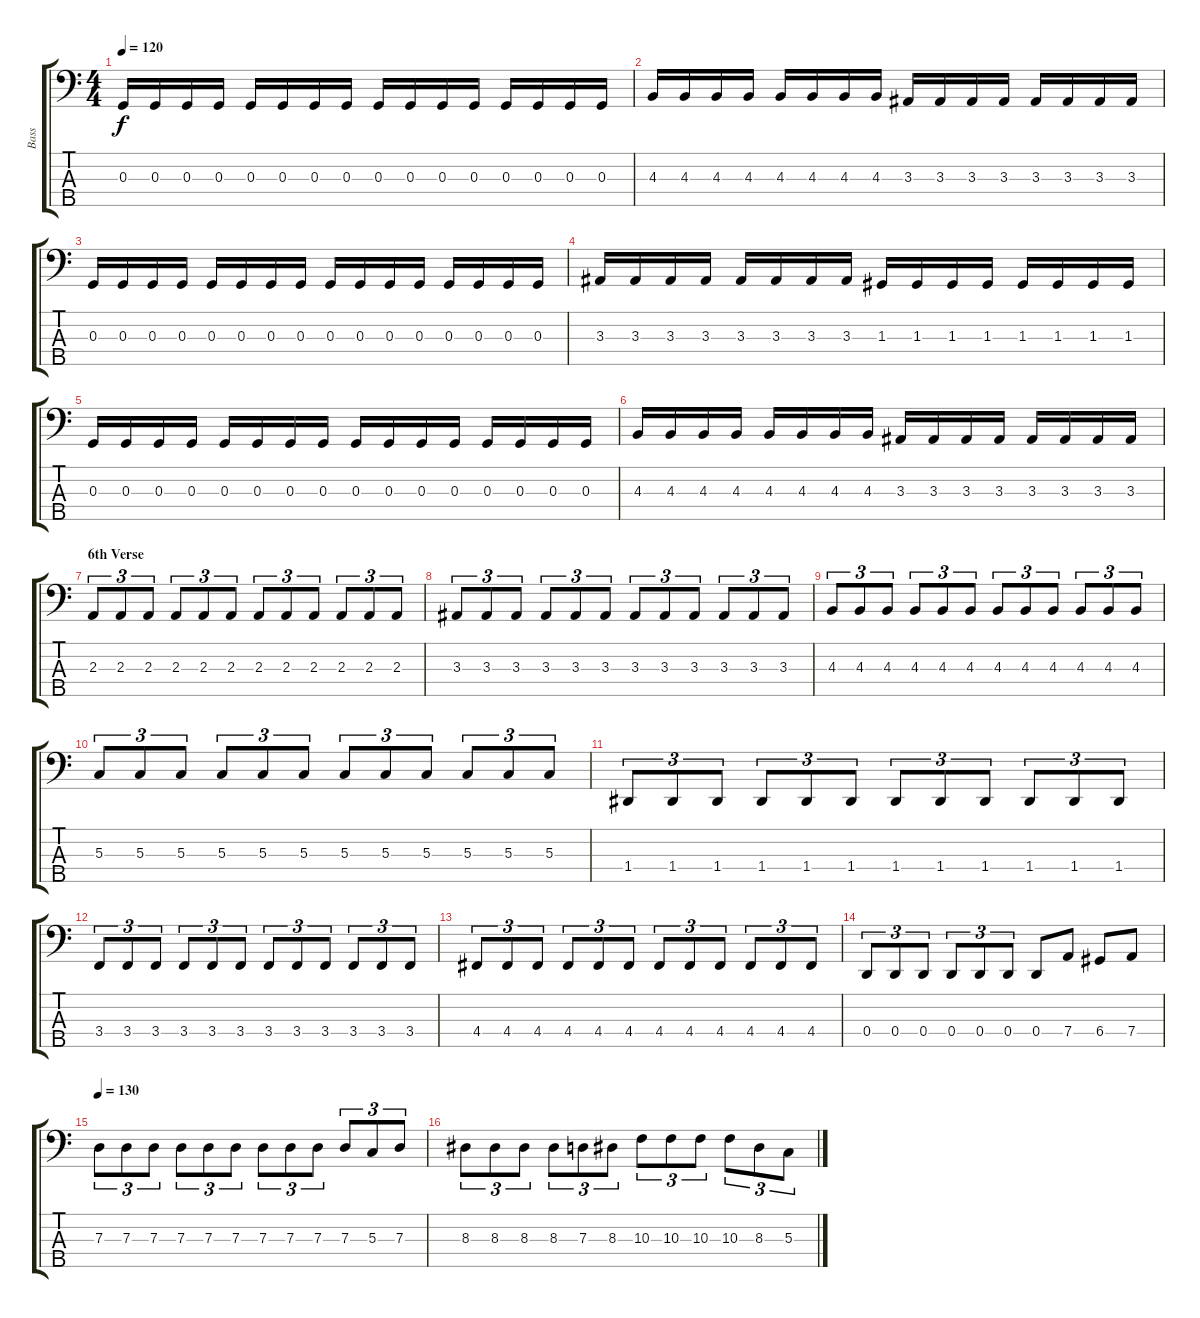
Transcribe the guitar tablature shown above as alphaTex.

\track ("Bass" "Bass") {instrument electricbassfinger}
\staff {score tabs}
\tuning (F2 C2 G1 D1 A0) {hide}
\ts (4 4)
\tempo 120
\clef f4
\ks c
0.3.16{dy f} 0.3.16 0.3.16 0.3.16 0.3.16 0.3.16 0.3.16 0.3.16 0.3.16 0.3.16 0.3.16 0.3.16 0.3.16 0.3.16 0.3.16 0.3.16 |
4.3.16 4.3.16 4.3.16 4.3.16 4.3.16 4.3.16 4.3.16 4.3.16 3.3.16 3.3.16 3.3.16 3.3.16 3.3.16 3.3.16 3.3.16 3.3.16 |
0.3.16 0.3.16 0.3.16 0.3.16 0.3.16 0.3.16 0.3.16 0.3.16 0.3.16 0.3.16 0.3.16 0.3.16 0.3.16 0.3.16 0.3.16 0.3.16 |
3.3.16 3.3.16 3.3.16 3.3.16 3.3.16 3.3.16 3.3.16 3.3.16 1.3.16 1.3.16 1.3.16 1.3.16 1.3.16 1.3.16 1.3.16 1.3.16 |
0.3.16 0.3.16 0.3.16 0.3.16 0.3.16 0.3.16 0.3.16 0.3.16 0.3.16 0.3.16 0.3.16 0.3.16 0.3.16 0.3.16 0.3.16 0.3.16 |
4.3.16 4.3.16 4.3.16 4.3.16 4.3.16 4.3.16 4.3.16 4.3.16 3.3.16 3.3.16 3.3.16 3.3.16 3.3.16 3.3.16 3.3.16 3.3.16 |
\section ("" "6th Verse")
2.3.8{tu (3 2)} 2.3.8{tu (3 2)} 2.3.8{tu (3 2)} 2.3.8{tu (3 2)} 2.3.8{tu (3 2)} 2.3.8{tu (3 2)} 2.3.8{tu (3 2)} 2.3.8{tu (3 2)} 2.3.8{tu (3 2)} 2.3.8{tu (3 2)} 2.3.8{tu (3 2)} 2.3.8{tu (3 2)} |
3.3.8{tu (3 2)} 3.3.8{tu (3 2)} 3.3.8{tu (3 2)} 3.3.8{tu (3 2)} 3.3.8{tu (3 2)} 3.3.8{tu (3 2)} 3.3.8{tu (3 2)} 3.3.8{tu (3 2)} 3.3.8{tu (3 2)} 3.3.8{tu (3 2)} 3.3.8{tu (3 2)} 3.3.8{tu (3 2)} |
4.3.8{tu (3 2)} 4.3.8{tu (3 2)} 4.3.8{tu (3 2)} 4.3.8{tu (3 2)} 4.3.8{tu (3 2)} 4.3.8{tu (3 2)} 4.3.8{tu (3 2)} 4.3.8{tu (3 2)} 4.3.8{tu (3 2)} 4.3.8{tu (3 2)} 4.3.8{tu (3 2)} 4.3.8{tu (3 2)} |
5.3.8{tu (3 2)} 5.3.8{tu (3 2)} 5.3.8{tu (3 2)} 5.3.8{tu (3 2)} 5.3.8{tu (3 2)} 5.3.8{tu (3 2)} 5.3.8{tu (3 2)} 5.3.8{tu (3 2)} 5.3.8{tu (3 2)} 5.3.8{tu (3 2)} 5.3.8{tu (3 2)} 5.3.8{tu (3 2)} |
1.4.8{tu (3 2)} 1.4.8{tu (3 2)} 1.4.8{tu (3 2)} 1.4.8{tu (3 2)} 1.4.8{tu (3 2)} 1.4.8{tu (3 2)} 1.4.8{tu (3 2)} 1.4.8{tu (3 2)} 1.4.8{tu (3 2)} 1.4.8{tu (3 2)} 1.4.8{tu (3 2)} 1.4.8{tu (3 2)} |
3.4.8{tu (3 2)} 3.4.8{tu (3 2)} 3.4.8{tu (3 2)} 3.4.8{tu (3 2)} 3.4.8{tu (3 2)} 3.4.8{tu (3 2)} 3.4.8{tu (3 2)} 3.4.8{tu (3 2)} 3.4.8{tu (3 2)} 3.4.8{tu (3 2)} 3.4.8{tu (3 2)} 3.4.8{tu (3 2)} |
4.4.8{tu (3 2)} 4.4.8{tu (3 2)} 4.4.8{tu (3 2)} 4.4.8{tu (3 2)} 4.4.8{tu (3 2)} 4.4.8{tu (3 2)} 4.4.8{tu (3 2)} 4.4.8{tu (3 2)} 4.4.8{tu (3 2)} 4.4.8{tu (3 2)} 4.4.8{tu (3 2)} 4.4.8{tu (3 2)} |
0.4.8{tu (3 2)} 0.4.8{tu (3 2)} 0.4.8{tu (3 2)} 0.4.8{tu (3 2)} 0.4.8{tu (3 2)} 0.4.8{tu (3 2)} 0.4.8 7.4.8 6.4.8 7.4.8 |
\tempo 130
7.3.8{tu (3 2)} 7.3.8{tu (3 2)} 7.3.8{tu (3 2)} 7.3.8{tu (3 2)} 7.3.8{tu (3 2)} 7.3.8{tu (3 2)} 7.3.8{tu (3 2)} 7.3.8{tu (3 2)} 7.3.8{tu (3 2)} 7.3.8{tu (3 2)} 5.3.8{tu (3 2)} 7.3.8{tu (3 2)} |
8.3.8{tu (3 2)} 8.3.8{tu (3 2)} 8.3.8{tu (3 2)} 8.3.8{tu (3 2)} 7.3.8{tu (3 2)} 8.3.8{tu (3 2)} 10.3.8{tu (3 2)} 10.3.8{tu (3 2)} 10.3.8{tu (3 2)} 10.3.8{tu (3 2)} 8.3.8{tu (3 2)} 5.3.8{tu (3 2)}
